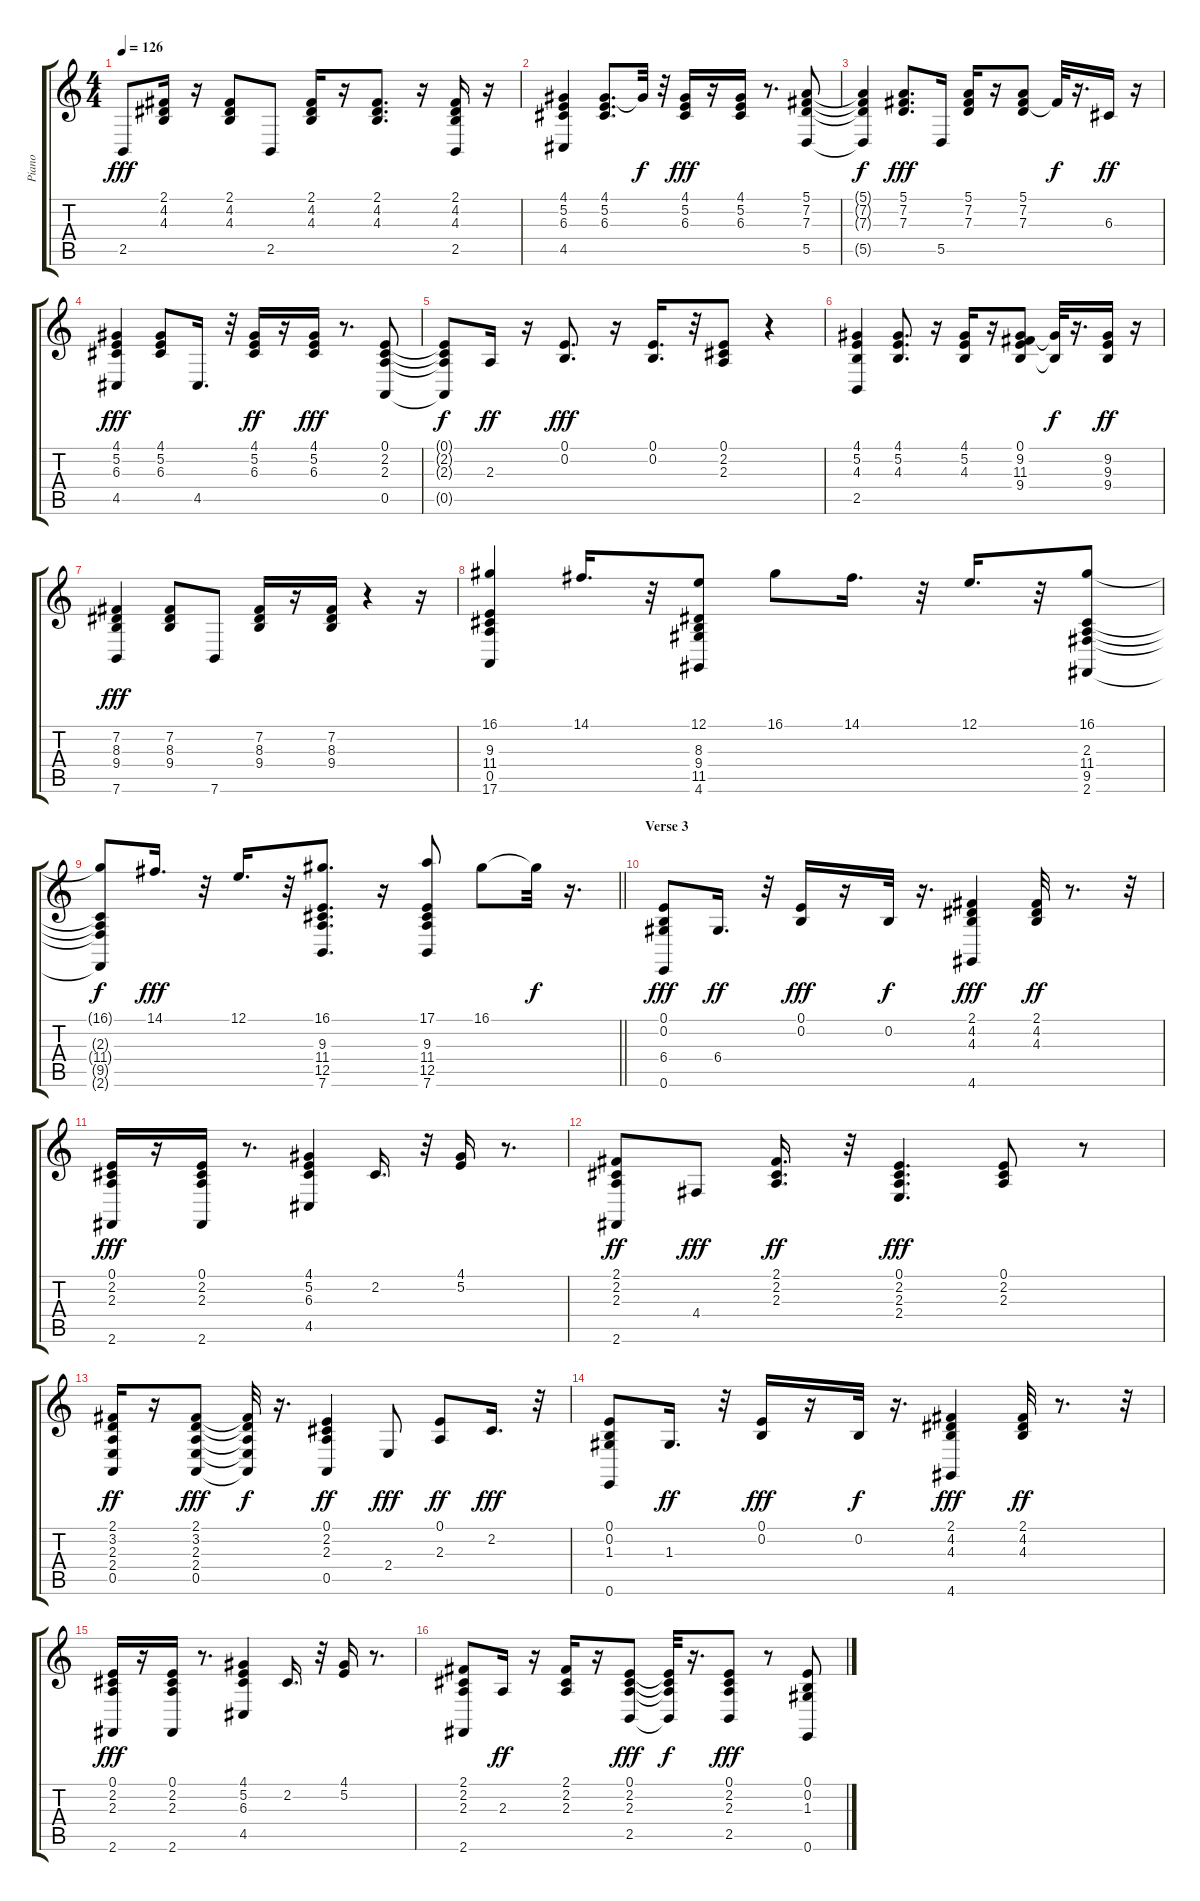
\track ("Piano" "Piano") {instrument brightacousticpiano}
\staff {score tabs}
\tuning (E4 B3 G3 D3 A2 E2) {hide}
\ts (4 4)
\tempo 126
\clef g2
\ks c
2.5.8{dy fff} (2.1 4.2 4.3).16 r.16 (2.1 4.2 4.3).8 2.5.8 (2.1 4.2 4.3).16 r.16 (2.1 4.2 4.3).8{d} r.16 (2.1 4.2 4.3 2.5).16 r.16 |
(4.1 5.2 6.3 4.5).4 (4.1 5.2 6.3).8{d} 4.1{t}.32{dy f} r.32 (4.1 5.2 6.3).16{dy fff} r.16 (4.1 5.2 6.3).16 r.8{d} (5.1 7.2 7.3 5.5).8 |
(5.1{t} 7.2{t} 7.3{t} 5.5{t}).4{dy f} (5.1 7.2 7.3).8{d dy fff} 5.5.16 (5.1 7.2 7.3).16 r.16 (5.1 7.2 7.3).8 7.2{t}.32{dy f} r.16{d} 6.3.16{dy ff} r.16 |
(4.1 5.2 6.3 4.5).4{dy fff} (4.1 5.2 6.3).8 4.5.16{d} r.32 (4.1 5.2 6.3).16{dy ff} r.16 (4.1 5.2 6.3).16{dy fff} r.8{d} (0.1 2.2 2.3 0.5).8 |
(0.1{t} 2.2{t} 2.3{t} 0.5{t}).8{dy f} 2.3.16{dy ff} r.16 (0.1 0.2).8{d dy fff} r.16 (0.1 0.2).16{d} r.32 (0.1 2.2 2.3).8 r.4 |
(4.1 5.2 4.3 2.5).4 (4.1 5.2 4.3).8{d} r.16 (4.1 5.2 4.3).16 r.16 (0.1 9.2 11.3 9.4).8 (9.2{t} 9.4{t}).32{dy f} r.16{d} (9.2 9.3 9.4).16{dy ff} r.16 |
(7.2 8.3 9.4 7.6).4{dy fff} (7.2 8.3 9.4).8 7.6.8 (7.2 8.3 9.4).16 r.16 (7.2 8.3 9.4).16 r.4 r.16 |
(16.1 9.3 11.4 0.5 17.6).4 14.1.16{d} r.32 (12.1 8.3 9.4 11.5 4.6).8 16.1.8 14.1.16{d} r.32 12.1.16{d} r.32 (16.1 2.3 11.4 9.5 2.6).8 |
\barLineRight lightlight
(16.1{t} 2.3{t} 11.4{t} 9.5{t} 2.6{t}).8{dy f} 14.1.16{d dy fff} r.32 12.1.16{d} r.32 (16.1 9.3 11.4 12.5 7.6).8{d} r.16 (17.1 9.3 11.4 12.5 7.6).8 16.1.8 16.1{t}.32{dy f} r.16{d} |
\section ("" "Verse 3")
(0.1 0.2 6.4 0.6).8{dy fff} 6.4.16{d dy ff} r.32 (0.1 0.2).16{dy fff} r.16 0.2.32{dy f} r.16{d} (2.1 4.2 4.3 4.6).4{dy fff} (2.1 4.2 4.3).32{dy ff} r.8{d} r.32 |
(0.1 2.2 2.3 2.6).16{dy fff} r.16 (0.1 2.2 2.3 2.6).16 r.8{d} (4.1 5.2 6.3 4.5).4 2.2.16{d} r.32 (4.1 5.2).16 r.8{d} |
(2.1 2.2 2.3 2.6).8{dy ff} 4.4.8{dy fff} (2.1 2.2 2.3).16{d dy ff} r.32 (0.1 2.2 2.3 2.4).4{d dy fff} (0.1 2.2 2.3).8 r.8 |
(2.1 3.2 2.3 2.4 0.5).16{dy ff} r.16 (2.1 3.2 2.3 2.4 0.5).8{dy fff} (2.1{t} 3.2{t} 2.3{t} 2.4{t} 0.5{t}).32{dy f} r.16{d} (0.1 2.2 2.3 0.5).4{dy ff} 2.4.8{dy fff} (0.1 2.3).8{dy ff} 2.2.16{d dy fff} r.32 |
(0.1 0.2 1.3 0.6).8 1.3.16{d dy ff} r.32 (0.1 0.2).16{dy fff} r.16 0.2.32{dy f} r.16{d} (2.1 4.2 4.3 4.6).4{dy fff} (2.1 4.2 4.3).32{dy ff} r.8{d} r.32 |
(0.1 2.2 2.3 2.6).16{dy fff} r.16 (0.1 2.2 2.3 2.6).16 r.8{d} (4.1 5.2 6.3 4.5).4 2.2.16{d} r.32 (4.1 5.2).16 r.8{d} |
(2.1 2.2 2.3 2.6).8 2.3.16{dy ff} r.16 (2.1 2.2 2.3).16 r.16 (0.1 2.2 2.3 2.5).8{dy fff} (0.1{t} 2.2{t} 2.3{t} 2.5{t}).32{dy f} r.16{d} (0.1 2.2 2.3 2.5).8{dy fff} r.8 (0.1 0.2 1.3 0.6).8
